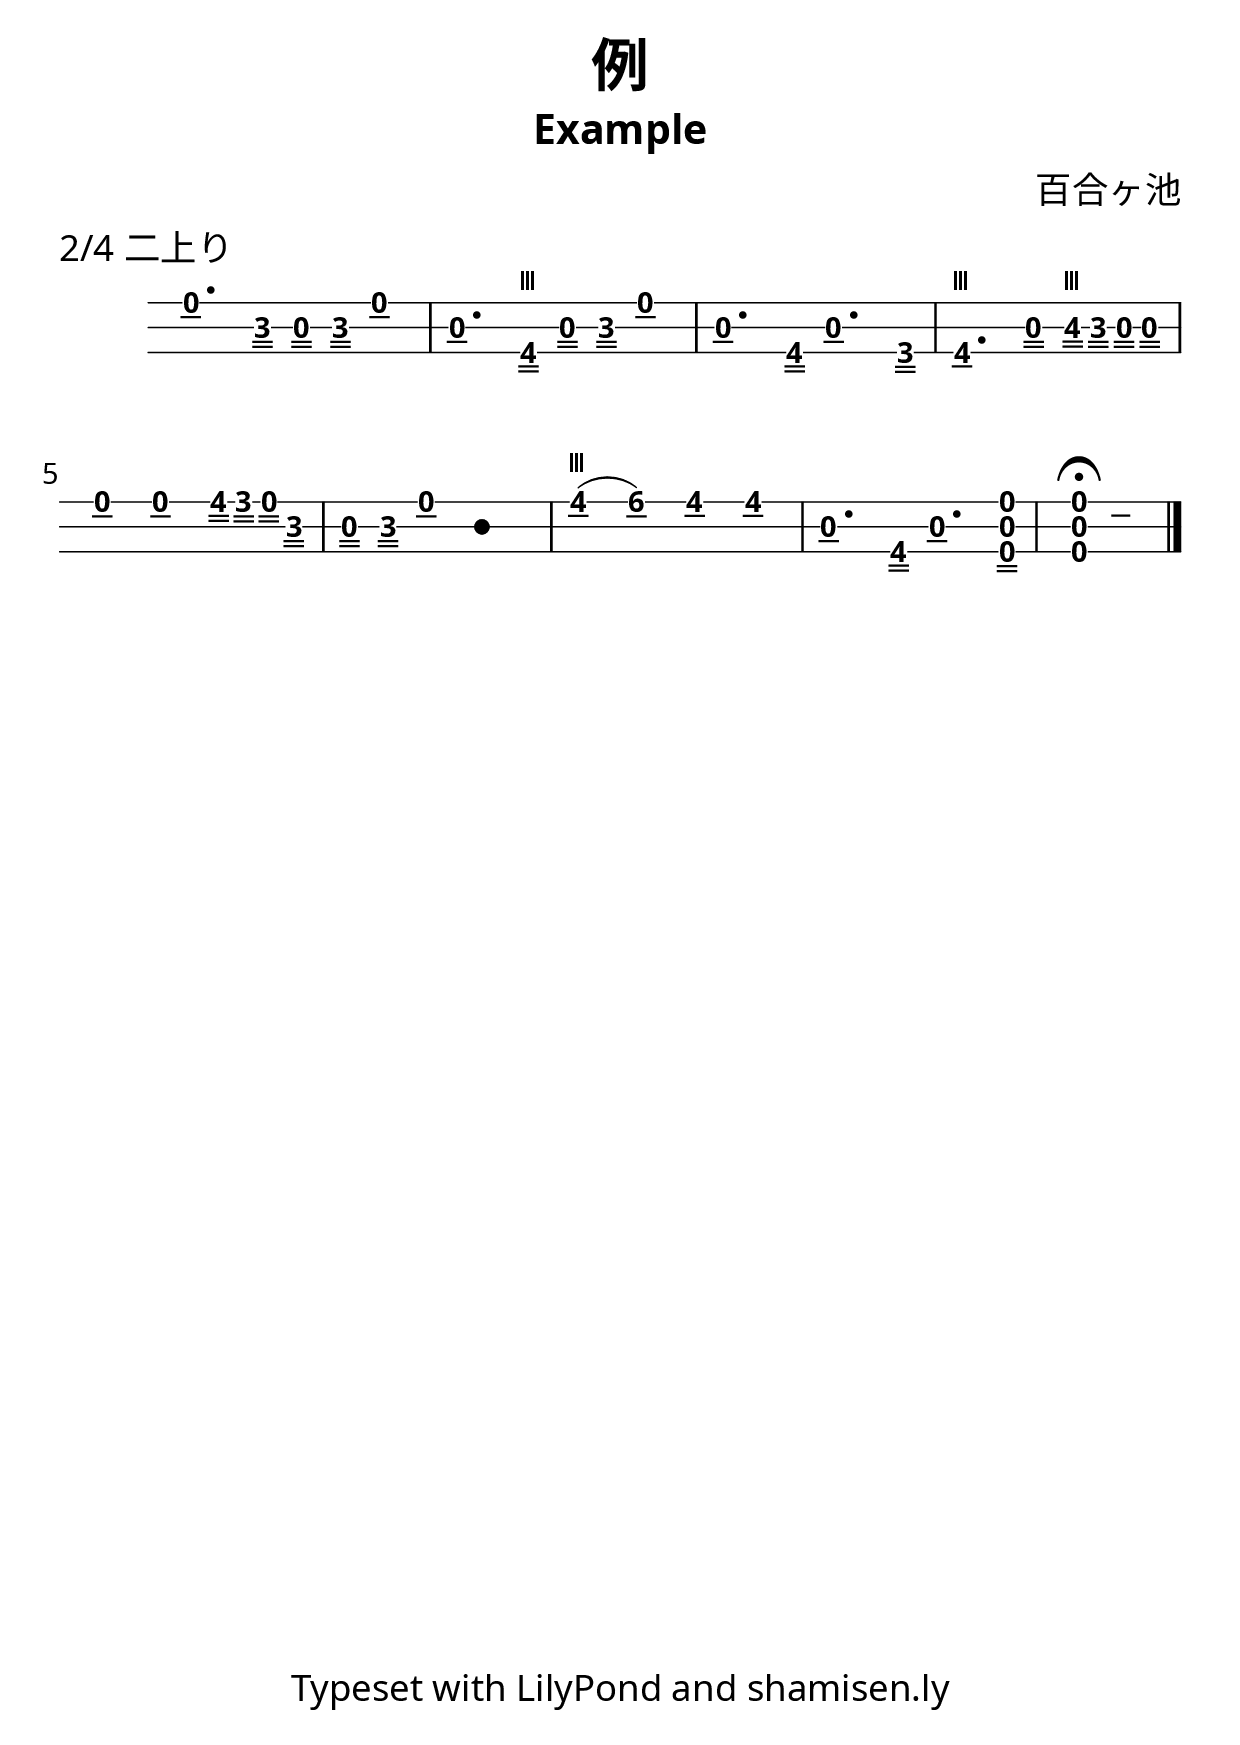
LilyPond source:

\version "2.18.2"
% Shamisen notation for LilyPond
%
% For more information and updates, visit:
% https://github.com/threedaymonk/lilypond-shamisen

% This is the default, but we set it here to ensure that our note names work
% in the tunings defined below.
\language "nederlands"

#(define (tsugaru-position-numbers context string-number fret-number)
  (let* ((shami-tab-signs
          '(0   1  2  3  "♯"  4  5  6  7  8  9  "♭"
            10 11 12 13 "1♯" 14 15 16 17 18 19 "1♭"
            20 21 22 23 "2♯" 24 25 26))
         (ls-length (length shami-tab-signs))
         (my-sign
           (if (> fret-number (1- ls-length))
               fret-number
               (list-ref shami-tab-signs fret-number))))
   (if (integer? fret-number)
       (make-vcenter-markup
         (format #f "~a" my-sign ))
       (fret-number-tablature-format context string-number fret-number))))

#(define (draw-underbars grob x-shift top lines)
  (let* ((width 1.1)
         (thickness 0.12)
         (spacing (/ 0.6 lines)))
    (ly:stencil-translate
      (grob-interpret-markup grob
        (markup
          #:override '(line-cap-style . square)
          (#:path thickness
            (fold
              (lambda (e a)
                (cons*
                  (list 'moveto (- x-shift (/ width 2)) (- top (* e spacing)))
                  (list 'lineto (+ x-shift (/ width 2)) (- top (* e spacing)))
                  a))
              '()
              (iota lines)))))
      (cons 0 (interval-start '(0 . 0))))))

#(define (draw-elongator grob)
  (let* ((x-offset 2)
         (y-offset 0.67)
         (width 1)
         (thickness 0.12))
    (ly:stencil-translate
      (grob-interpret-markup grob
        (markup
          #:override '(line-cap-style . square)
          (#:path thickness
           `((moveto ,x-offset ,y-offset)
             (rlineto ,width 0)))))
      (cons 0 (interval-start '(0 . 0))))))

#(define (dot-rest-stencil grob)
  (let* ((duration (ly:grob-property grob 'duration-log))
         (lines (- duration 2))
         (top -0.8)
         (radius 0.45)
         (circle (ly:stencil-translate-axis (make-circle-stencil radius 0 #t) radius X)))
    (case duration
      ((1)
        (ly:stencil-add
          circle
          (draw-elongator grob)))
      ((2) circle)
      ((3 4 5)
        (ly:stencil-add
          circle
          (draw-underbars grob radius top lines)))
      (else (ly:rest::print grob)))))

#(define (scaling-tab-note-head-stencil grob)
  (let* ((width (string-length (cadr (ly:grob-property grob 'text))))
         (x-scale (/ (+ (/ 1 width) 1) 2))
         (stencil (ly:stencil-scale (tab-note-head::print grob) x-scale 1)))
    stencil))

#(define (underbar-stem-stencil grob)
  (if (ly:stencil? (ly:stem::print grob))
    (let* ((stencil (ly:stem::print grob))
           (duration (ly:grob-property grob 'duration-log))
           (lines (- duration 2))
           (Y-ext (ly:stencil-extent stencil Y))
           (top (cdr Y-ext)))
      (case duration
        ((1) (draw-elongator grob))
        ((3 4 5) (draw-underbars grob 0 top lines))
        (else #f)))))

hajiki-markup = \markup {
  \override #'(line-cap-style . square)
  \override #'(line-join-style . miter)
  \path #0.12
  #'((moveto -0.212 0.334)
     (curveto -0.289 0.053 -0.409 -0.157 -0.553 -0.338)
     (moveto 0.155 0.352)
     (curveto 0.328 0.106 0.458 -0.114 0.545 -0.307))
}
sukui-markup = \markup {
  \override #'(line-cap-style . square)
  \override #'(line-join-style . miter)
  \path #0.12
  #'((moveto -0.412 0.422)
     (lineto 0.228 0.427)
     (lineto 0.268 0.386)
     (curveto 0.110 -0.046 -0.131 -0.276 -0.487 -0.457)
     (moveto 0.494 -0.434)
     (curveto 0.379 -0.313 0.247 -0.187 0.044 -0.036))
}
uchi-markup = \markup {
  \override #'(line-cap-style . square)
  \override #'(line-join-style . miter)
  \path #0.12
  #'((moveto -0.394 -0.055)
     (lineto -0.389 0.293)
     (lineto 0.372 0.293)
     (lineto 0.402 0.270)
     (curveto 0.371 -0.116 0.197 -0.391 -0.173 -0.505)
     (moveto -0.001 0.570)
     (lineto -0.001 0.310))
}
oshi-markup = \markup {
  \override #'(line-cap-style . square)
  \override #'(line-join-style . miter)
  \path #0.12
  #'((moveto -1.0 0.0)
     (lineto 0.0 0.0)
     (lineto 0.0 0.6))
}
keshi-markup = \markup {
  \override #'(line-cap-style . square)
  \override #'(line-join-style . miter)
  \path #0.12
  #'((moveto -0.168 0.552)
     (curveto -0.245 0.221 -0.377 0.048 -0.508 -0.084)
     (moveto -0.250 0.257)
     (lineto 0.530 0.257)
     (moveto 0.158 0.262)
     (curveto 0.186 -0.065 0.086 -0.342 -0.254 -0.523))
}

#(append! default-script-alist
  (list
    `("hajiki"
      . (
        (stencil . ,ly:text-interface::print)
        (text . ,hajiki-markup)
        (quantize-position . #t)
        (direction . ,DOWN)))
    `("sukui"
      . (
        (stencil . ,ly:text-interface::print)
        (text . ,sukui-markup)
        (quantize-position . #t)
        (direction . ,DOWN)))
   `("uchi"
      . (
        (stencil . ,ly:text-interface::print)
        (text . ,uchi-markup)
        (quantize-position . #t)
        (direction . ,DOWN)))
   `("oshi"
      . (
        (stencil . ,ly:text-interface::print)
        (text . ,oshi-markup)
        (quantize-position . #t)
        (direction . ,DOWN)))
   `("keshi"
      . (
        (stencil . ,ly:text-interface::print)
        (text . ,keshi-markup)
        (quantize-position . #t)
        (direction . ,DOWN)))))

hajiki = #(make-articulation "hajiki")
sukui  = #(make-articulation "sukui")
uchi   = #(make-articulation "uchi")
oshi   = #(make-articulation "oshi")
keshi  = #(make-articulation "keshi")

first  = \markup { \teeny "Ⅰ" }
second = \markup { \teeny "Ⅱ" }
third  = \markup { \teeny "Ⅲ" }

trtr =
#(define-music-function
  (parser location music)
  (ly:music?)
  (let* ((es (ly:music-property music 'elements))
         (unsquashed (make-music 'SequentialMusic 'elements (take es 1)))
         (squashed (make-music 'SequentialMusic 'elements (drop es 1))))
    #{
      #unsquashed
      \override NoteColumn.X-offset = -2
      #squashed
      \revert NoteColumn.X-offset
    #}))


shamisenNotation = {
  % Restore behaviour that is turned off by default in tablature
  \revert TabStaff.Script.stencil
  \revert TabStaff.TextScript.stencil
  \revert TabStaff.NoteColumn.ignore-collision
  \revert TabStaff.Dots.stencil
  \revert TabStaff.Slur.stencil
  \revert TabStaff.PhrasingSlur.stencil
  \revert TabStaff.TupletBracket.stencil
  \revert TabStaff.TupletNumber.stencil

  % Draw underbars instead of note tails, and dots for rests
  \override TabStaff.Stem.stencil = #underbar-stem-stencil
  \override TabStaff.Stem.direction = #DOWN
  \override TabStaff.Stem.length = #0.9
  \override TabStaff.Rest.stencil = #dot-rest-stencil
  \override TabStaff.TabNoteHead.stencil = #scaling-tab-note-head-stencil

  % Turn off the TAB clef
  \override TabStaff.Clef.stencil = ##f

  % Use Tsugaru position numberin
  \set TabStaff.tablatureFormat = #tsugaru-position-numbers
}

honchoushiTuning = \stringTuning <c f c'>
niagariTuning    = \stringTuning <c g c'>
sansagariTuning  = \stringTuning <c f bes'>


% Make the staff bigger
#(set-global-staff-size 32)

% Use s/f for sharp/flat
\language "english"

\paper{
  #(set-paper-size "a4")
  #(define fonts
    (set-global-fonts
     #:roman "IPAexGothic" ; this must be an available font with Japanese characters
     #:factor (/ staff-height pt 20) ; unnecessary if the staff size is default
    ))
}

% If this font is not available, replace with one that is
% shamisen-markup-font = #'(font-name . "IPAexGothic")

\header {
  title = "例"
  subtitle = "Example"
  meter = "2/4 二上り"
  composer = "百合ヶ池"
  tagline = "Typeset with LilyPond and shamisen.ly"
}

\score {
  \new TabStaff {
    \set TabStaff.stringTunings = #niagariTuning
    \shamisenNotation
    \time 2/4

    c'8. bf16 g bf \uchi c'8

    g8. f16^\third g bf \uchi c'8

    g8. f16 g8. ef16

    f8.^\third g16
    \trtr { c'16\2^\third bf \hajiki g \hajiki g }

    c'8 c' \sukui
    \trtr { f'16 ef' \hajiki c' \hajiki bf }

    g16 bf \uchi c'8 \keshi r4

    f'8^\third( g') f' f' \sukui

    g8. f16 g8. \oshi <c g c'>16

    <c g c'>2\fermata

    \bar "|."
  }
}
